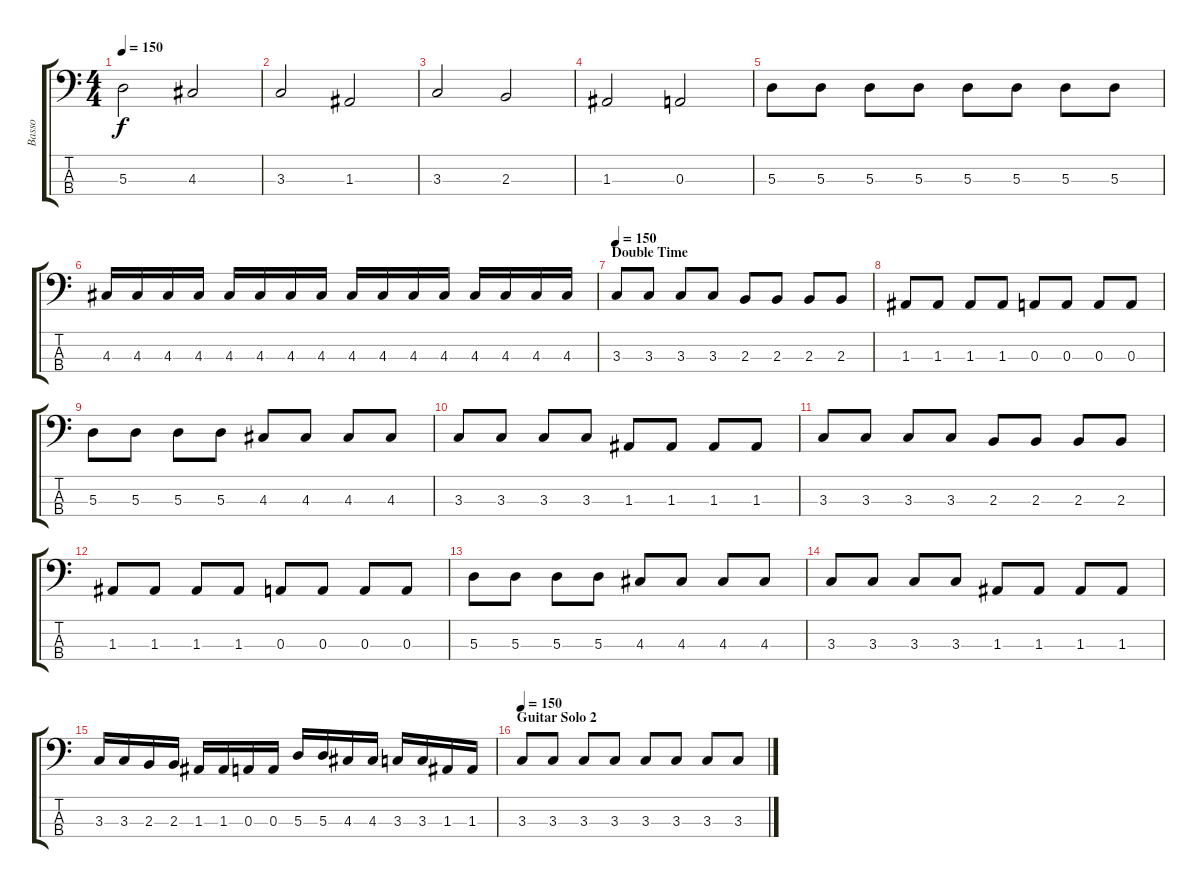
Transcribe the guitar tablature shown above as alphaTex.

\track ("Basso" "Basso") {instrument acousticbass}
\staff {score tabs}
\tuning (G2 D2 A1 E1) {hide}
\ts (4 4)
\tempo 150
\clef f4
\ks c
5.3.2{dy f} 4.3.2 |
3.3.2 1.3.2 |
3.3.2 2.3.2 |
1.3.2 0.3.2 |
5.3.8 5.3.8 5.3.8 5.3.8 5.3.8 5.3.8 5.3.8 5.3.8 |
4.3.16 4.3.16 4.3.16 4.3.16 4.3.16 4.3.16 4.3.16 4.3.16 4.3.16 4.3.16 4.3.16 4.3.16 4.3.16 4.3.16 4.3.16 4.3.16 |
\section ("" "Double Time")
\tempo 150
3.3.8{instrument electricbassfinger} 3.3.8 3.3.8 3.3.8 2.3.8 2.3.8 2.3.8 2.3.8 |
1.3.8 1.3.8 1.3.8 1.3.8 0.3.8 0.3.8 0.3.8 0.3.8 |
5.3.8 5.3.8 5.3.8 5.3.8 4.3.8 4.3.8 4.3.8 4.3.8 |
3.3.8 3.3.8 3.3.8 3.3.8 1.3.8 1.3.8 1.3.8 1.3.8 |
3.3.8 3.3.8 3.3.8 3.3.8 2.3.8 2.3.8 2.3.8 2.3.8 |
1.3.8 1.3.8 1.3.8 1.3.8 0.3.8 0.3.8 0.3.8 0.3.8 |
5.3.8 5.3.8 5.3.8 5.3.8 4.3.8 4.3.8 4.3.8 4.3.8 |
3.3.8 3.3.8 3.3.8 3.3.8 1.3.8 1.3.8 1.3.8 1.3.8 |
3.3.16 3.3.16 2.3.16 2.3.16 1.3.16 1.3.16 0.3.16 0.3.16 5.3.16 5.3.16 4.3.16 4.3.16 3.3.16 3.3.16 1.3.16 1.3.16 |
\section ("" "Guitar Solo 2")
\tempo 150
3.3.8 3.3.8 3.3.8 3.3.8 3.3.8 3.3.8 3.3.8 3.3.8
